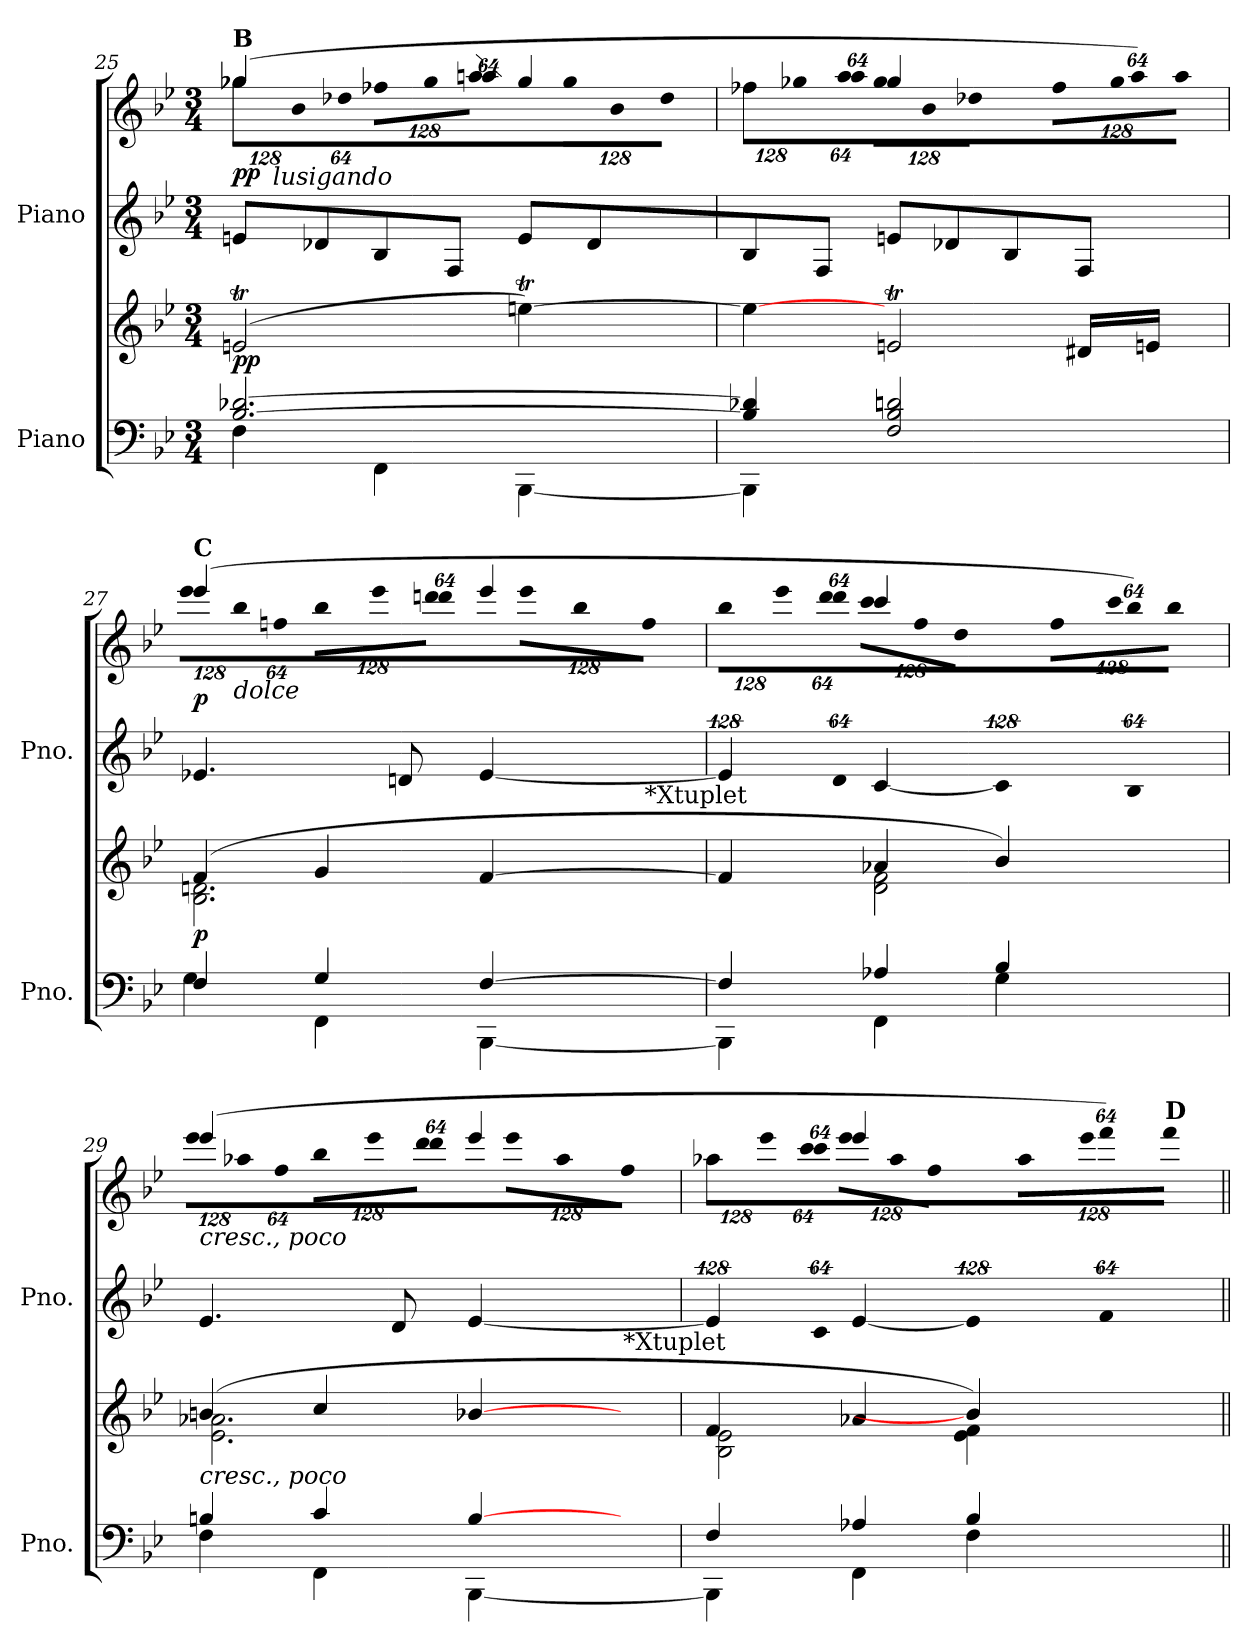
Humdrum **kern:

**kern	**kern	**dynam	**kern	**kern	**dynam
*part2	*part2	*part2	*part1	*part1	*part1
*staff4	*staff3	*staff3/4	*staff2	*staff1	*staff1/2
*I"Piano	*	*	*I"Piano	*	*
*I'Pno.	*	*	*I'Pno.	*	*
*clefF4	*clefG2	*	*clefG2	*clefG2	*
*k[b-e-]	*k[b-e-]	*	*k[b-e-]	*k[b-e-]	*
*B-:	*B-:	*	*B-:	*B-:	*
*M3/4	*M3/4	*	*M3/4	*M3/4	*
=25	=25	=25	=25	=25	=25
*^	*	*	*	*^	*
*	*	*	*	*	*	*Xbrackettup	*
!	!	!	!	!	!LO:TX:a:B:t=B	!	!
!	!	!	!	!	!	!LO:N:vis=8	!
*	*	*	*	*	*	*^	*
[>2.B-i/ [>2.d-Xi	4Fi\	(2enti/	pp	8eni/L	(4gg-Xi/	1024%85gg-i\L	32ryy	pp
.	.	.	.	.	.	.	64ryy	.
.	.	.	.	.	.	.	256..ryy	.
!	!	!	!	!	!	!	!LO:TX:b:i:t=lusigando	!
.	.	.	.	.	.	.	2ryy	.
!	!	!	!	!	!	!LO:N:vis=8	!	!
.	.	.	.	.	.	1024%85b-i\	.	.
.	.	.	.	8d-Xi/	.	.	.	.
!	!	!	!	!	!	!LO:N:vis=8	!	!
.	.	.	.	.	.	512%43dd-Xi\J	.	.
!	!	!	!	!	!	!LO:N:vis=8	!	!
.	4FFi\	.	.	8B-i/	16ryy	1024%85ff-Xi\L	.	.
.	.	.	.	.	64ryy	.	.	.
.	.	.	.	.	256ryy	.	.	.
.	.	.	.	.	1024ryy	.	.	.
!	!	!	!	!	!	!LO:N:vis=8	!	!
.	.	.	.	.	16ryy	1024%85gg-i\	.	.
.	.	.	.	8Fi/J	.	.	.	.
.	.	.	.	.	64ryy	.	.	.
.	.	.	.	.	256ryy	.	.	.
.	.	.	.	.	1024ryy	.	.	.
!	!	!	!	!	!LO:N:vis=8	!LO:N:vis=8	!	!
.	.	.	.	.	512%43aai/	512%43aani\J	.	.
!	!	!	!	!	!	!LO:N:vis=8	!	!
.	[<4BBB-i\	[>4eenti\)	.	8ei/L	4gg-i/	1024%85gg-i\L	.	.
.	.	.	.	.	.	.	8ryy	.
!	!	!	!	!	!	!LO:N:vis=8	!	!
.	.	.	.	.	.	1024%85b-i\	.	.
.	.	.	.	8d-i/	.	.	.	.
!	!	!	!	!	!	!LO:N:vis=8	!	!
.	.	.	.	.	.	512%43dd-i\J	.	.
.	.	.	.	.	.	.	16ryy	.
.	.	.	.	.	.	.	128ryy	.
.	.	.	.	.	.	.	1024ryy	.
=26	=26	=26	=26	=26	=26	=26	=26	=26
*	*	*^	*	*	*	*	*	*
!	!	!	!	!	!	!	!LO:N:vis=8	!	!
*	*	*	*	*	*	*	*v	*v	*
4B-i/] 4d-Xi]	4BBB-i\]	4eeni\_>	2ryy	.	8B-i/	16ryy	1024%85ff-Xi\L	.
.	.	.	.	.	.	64ryy	.	.
.	.	.	.	.	.	256ryy	.	.
.	.	.	.	.	.	1024ryy	.	.
!	!	!	!	!	!	!	!LO:N:vis=8	!
.	.	.	.	.	.	16ryy	1024%85gg-Xi\	.
.	.	.	.	.	8Fi/J	.	.	.
.	.	.	.	.	.	64ryy	.	.
.	.	.	.	.	.	256ryy	.	.
.	.	.	.	.	.	1024ryy	.	.
!	!	!	!	!	!	!LO:N:vis=8	!LO:N:vis=8	!
.	.	.	.	.	.	512%43aai/	512%43aai\J	.
!	!	!	!	!	!	!	!LO:N:vis=8	!
2Fi/ 2B-i 2di	4ryy	2enti/	.	.	8eni/L	4gg-i/	1024%85gg-i\L	.
!	!	!	!	!	!	!	!LO:N:vis=8	!
.	.	.	.	.	.	.	1024%85b-i\	.
.	.	.	.	.	8d-Xi/	.	.	.
!	!	!	!	!	!	!	!LO:N:vis=8	!
.	.	.	.	.	.	.	512%43dd-Xi\J	.
!	!	!	!	!	!	!	!LO:N:vis=8	!
.	4ryy	.	16ryy	.	8B-i/	16ryy	1024%85ff-i\L	.
.	.	.	16ryy	.	.	64ryy	.	.
.	.	.	.	.	.	256ryy	.	.
.	.	.	.	.	.	1024ryy	.	.
!	!	!	!	!	!	!	!LO:N:vis=8	!
.	.	.	.	.	.	16ryy	1024%85gg-i\	.
.	.	.	16d#Xi/LL	.	8Fi/J	.	.	.
.	.	.	.	.	.	64ryy	.	.
.	.	.	.	.	.	256ryy	.	.
.	.	.	.	.	.	1024ryy	.	.
!	!	!	!	!	!	!LO:N:vis=8	!LO:N:vis=8	!
.	.	.	.	.	.	512%43aai/)	512%43aai\J	.
.	.	.	16eni/JJ	.	.	.	.	.
=27	=27	=27	=27	=27	=27	=27	=27	=27
!	!	!	!	!	!	!LO:TX:a:B:t=C	!	!
!	!	!	!	!	!	!	!LO:N:vis=8	!
*	*	*	*	*	*^	*	*	*
4Fi/	4Gi\	(4fi/	2.B-i\ 2.dni	p	4.e-Xi/	2ryy	(4eee-i/	1024%85eee-i\L	p
!	!	!	!	!	!	!	!	!LO:TX:b:i:t=dolce	!
!	!	!	!	!	!	!	!	!LO:N:vis=8	!
.	.	.	.	.	.	.	.	1024%85bb-i\	.
!	!	!	!	!	!	!	!	!LO:N:vis=8	!
.	.	.	.	.	.	.	.	512%43ffni\J	.
!	!	!	!	!	!	!	!	!LO:N:vis=8	!
4Gi/	4FFi\	4gi/	.	.	.	.	16ryy	1024%85bb-i\L	.
.	.	.	.	.	.	.	64ryy	.	.
.	.	.	.	.	.	.	256ryy	.	.
.	.	.	.	.	.	.	1024ryy	.	.
!	!	!	!	!	!	!	!	!LO:N:vis=8	!
.	.	.	.	.	.	.	16ryy	1024%85eee-i\	.
.	.	.	.	.	8dni/	.	.	.	.
.	.	.	.	.	.	.	64ryy	.	.
.	.	.	.	.	.	.	256ryy	.	.
.	.	.	.	.	.	.	1024ryy	.	.
!	!	!	!	!	!	!	!LO:N:vis=8	!LO:N:vis=8	!
.	.	.	.	.	.	.	512%43dddni/	512%43dddi\J	.
!	!	!	!	!	!	!	!	!LO:N:vis=8	!
[>4Fi/	[<4BBB-i\	[>4fi/	.	.	[<4e-i/	8ryy	4eee-i/	1024%85eee-i\L	.
!	!	!	!	!	!	!	!	!LO:N:vis=8	!
.	.	.	.	.	.	.	.	1024%85bb-i\	.
.	.	.	.	.	.	16ryy	.	.	.
!	!	!	!	!	!	!	!	!LO:N:vis=8	!
.	.	.	.	.	.	.	.	512%43ffi\J	.
.	.	.	.	.	.	32ryy	.	.	.
.	.	.	.	.	.	64ryy	.	.	.
.	.	.	.	.	.	128...ryy	.	.	.
!	!	!	!	!	!	!LO:TX:b:t=*Xtuplet	!	!	!
.	.	.	.	.	.	1024ryy	.	.	.
=28	=28	=28	=28	=28	=28	=28	=28	=28	=28
!	!	!	!	!	!LO:N:vis=4	!	!	!LO:N:vis=8	!
*	*	*	*	*	*v	*v	*	*	*
4Fi/]	4BBB-i\]	4fi/]	4ryy	.	512%85e-i/]	16ryy	1024%85bb-i\L	.
.	.	.	.	.	.	64ryy	.	.
.	.	.	.	.	.	256ryy	.	.
.	.	.	.	.	.	1024ryy	.	.
!	!	!	!	!	!	!	!LO:N:vis=8	!
.	.	.	.	.	.	16ryy	1024%85eee-i\	.
.	.	.	.	.	.	64ryy	.	.
.	.	.	.	.	.	256ryy	.	.
.	.	.	.	.	.	1024ryy	.	.
!	!	!	!	!	!LO:N:vis=8	!LO:N:vis=8	!LO:N:vis=8	!
.	.	.	.	.	512%43di/	512%43dddi/	512%43dddi\J	.
!	!	!	!	!	!	!	!LO:N:vis=8	!
4A-Xi/	4FFi\	4a-Xi/	2di\ 2fi	.	[<4ci/	4ccci/	1024%85ccci\L	.
!	!	!	!	!	!	!	!LO:N:vis=8	!
.	.	.	.	.	.	.	1024%85ffi\	.
!	!	!	!	!	!	!	!LO:N:vis=8	!
.	.	.	.	.	.	.	512%43ddi\J	.
!	!	!	!	!	!LO:N:vis=4	!	!LO:N:vis=8	!
4B-i/	4Gi\	4b-i/)	.	.	512%85ci/]	16ryy	1024%85ffi\L	.
.	.	.	.	.	.	64ryy	.	.
.	.	.	.	.	.	256ryy	.	.
.	.	.	.	.	.	1024ryy	.	.
!	!	!	!	!	!	!	!LO:N:vis=8	!
.	.	.	.	.	.	16ryy	1024%85ccci\	.
.	.	.	.	.	.	64ryy	.	.
.	.	.	.	.	.	256ryy	.	.
.	.	.	.	.	.	1024ryy	.	.
!	!	!	!	!	!LO:N:vis=8	!LO:N:vis=8	!LO:N:vis=8	!
.	.	.	.	.	512%43B-i/	512%43bb-i/)	512%43bb-i\J	.
!!LO:PB:g=z	!!
=29	=29	=29	=29	=29	=29	=29	=29	=29
!	!	!	!	!	!	!LO:TX:b:i:t=cresc., poco	!	!
!LO:TX:a:i:t=cresc., poco	!	!	!	!	!	!	!	!
!	!	!	!	!	!	!	!LO:N:vis=8	!
*	*	*	*	*	*^	*	*	*
4Bni/	4Fi\	(4bni/	2.e-i\ 2.a-Xi	.	4.e-i/	2ryy	(4eee-i/	1024%85eee-i\L	.
!	!	!	!	!	!	!	!	!LO:N:vis=8	!
.	.	.	.	.	.	.	.	1024%85aa-Xi\	.
!	!	!	!	!	!	!	!	!LO:N:vis=8	!
.	.	.	.	.	.	.	.	512%43ffi\J	.
!	!	!	!	!	!	!	!	!LO:N:vis=8	!
4ci/	4FFi\	4cci/	.	.	.	.	16ryy	1024%85bb-i\L	.
.	.	.	.	.	.	.	64ryy	.	.
.	.	.	.	.	.	.	256ryy	.	.
.	.	.	.	.	.	.	1024ryy	.	.
!	!	!	!	!	!	!	!	!LO:N:vis=8	!
.	.	.	.	.	.	.	16ryy	1024%85eee-i\	.
.	.	.	.	.	8di/	.	.	.	.
.	.	.	.	.	.	.	64ryy	.	.
.	.	.	.	.	.	.	256ryy	.	.
.	.	.	.	.	.	.	1024ryy	.	.
!	!	!	!	!	!	!	!LO:N:vis=8	!LO:N:vis=8	!
.	.	.	.	.	.	.	512%43dddi/	512%43dddi\J	.
!	!	!	!	!	!	!	!	!LO:N:vis=8	!
[>4Bi/	[<4BBB-i\	[>4b-Xi/	.	.	[<4e-i/	8ryy	4eee-i/	1024%85eee-i\L	.
!	!	!	!	!	!	!	!	!LO:N:vis=8	!
.	.	.	.	.	.	.	.	1024%85aa-i\	.
.	.	.	.	.	.	16ryy	.	.	.
!	!	!	!	!	!	!	!	!LO:N:vis=8	!
.	.	.	.	.	.	.	.	512%43ffi\J	.
.	.	.	.	.	.	32ryy	.	.	.
.	.	.	.	.	.	64ryy	.	.	.
.	.	.	.	.	.	128...ryy	.	.	.
!	!	!	!	!	!	!LO:TX:b:t=*Xtuplet	!	!	!
.	.	.	.	.	.	1024ryy	.	.	.
=30	=30	=30	=30	=30	=30	=30	=30	=30	=30
!	!	!	!	!	!LO:N:vis=4	!	!	!LO:N:vis=8	!
*	*	*	*	*	*v	*v	*	*^	*
4Fi/	4BBB-i\]	4fi/	2B-i\ 2e-i	.	512%85e-i/]	16ryy	1024%85aa-Xi\L	2ryy	.
.	.	.	.	.	.	64ryy	.	.	.
.	.	.	.	.	.	256ryy	.	.	.
.	.	.	.	.	.	1024ryy	.	.	.
!	!	!	!	!	!	!	!LO:N:vis=8	!	!
.	.	.	.	.	.	16ryy	1024%85eee-i\	.	.
.	.	.	.	.	.	64ryy	.	.	.
.	.	.	.	.	.	256ryy	.	.	.
.	.	.	.	.	.	1024ryy	.	.	.
!	!	!	!	!	!LO:N:vis=8	!LO:N:vis=8	!LO:N:vis=8	!	!
.	.	.	.	.	512%43ci/	512%43ccci/	512%43ccci\J	.	.
!	!	!	!	!	!	!	!LO:N:vis=8	!	!
4A-Xi/	4FFi\	4a-Xi/	.	.	[<4e-i/	4eee-i/	1024%85eee-i\L	.	.
!	!	!	!	!	!	!	!LO:N:vis=8	!	!
.	.	.	.	.	.	.	1024%85aa-i\	.	.
!	!	!	!	!	!	!	!LO:N:vis=8	!	!
.	.	.	.	.	.	.	512%43ffi\J	.	.
!	!	!	!	!	!LO:N:vis=4	!	!LO:N:vis=8	!	!
4B-i/	4Fi\	4b-i/])	4e-i\ 4fi	.	512%85e-i/]	16ryy	1024%85aa-i\L	8ryy	.
.	.	.	.	.	.	64ryy	.	.	.
.	.	.	.	.	.	256ryy	.	.	.
.	.	.	.	.	.	1024ryy	.	.	.
!	!	!	!	!	!	!	!LO:N:vis=8	!	!
.	.	.	.	.	.	16ryy	1024%85eee-i\	.	.
.	.	.	.	.	.	.	.	16ryy	.
.	.	.	.	.	.	64ryy	.	.	.
.	.	.	.	.	.	256ryy	.	.	.
.	.	.	.	.	.	1024ryy	.	.	.
!	!	!	!	!	!LO:N:vis=8	!LO:N:vis=8	!LO:N:vis=8	!	!
.	.	.	.	.	512%43fi/	512%43fffi/)	512%43fffi\J	.	.
.	.	.	.	.	.	.	.	32ryy	.
.	.	.	.	.	.	.	.	64ryy	.
.	.	.	.	.	.	.	.	128...ryy	.
!	!	!	!	!	!	!	!	!LO:TX:a:B:t=D	!
.	.	.	.	.	.	.	.	1024ryy	.
*v	*v	*	*	*	*	*v	*v	*v	*
*	*v	*v	*	*	*	*
=||	=||	=||	=||	=||	=||
*-	*-	*-	*-	*-	*-
